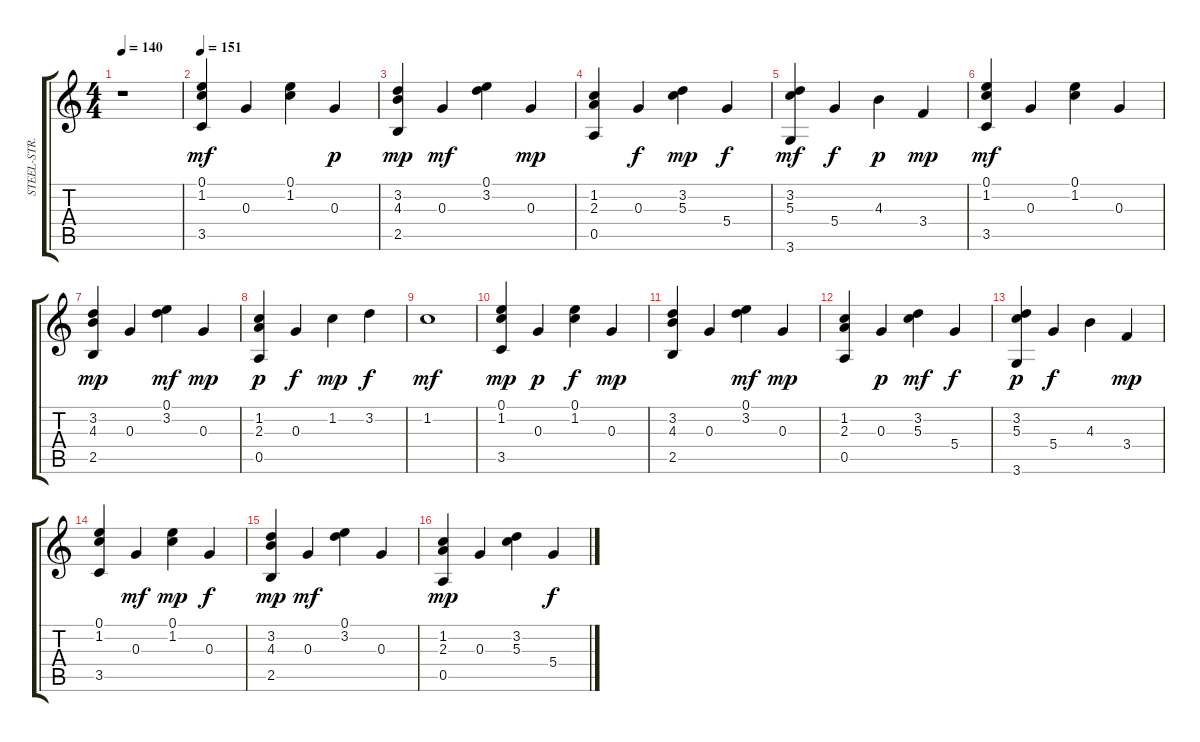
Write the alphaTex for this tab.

\track ("STEEL-STR.GT.       " "STEEL-STR.") {instrument acousticguitarnylon}
\staff {score tabs}
\tuning (E4 B3 G3 D3 A2 E2) {hide}
\ts (4 4)
\tempo 140
\clef g2
\ks c
r.1{dy mf instrument acousticguitarnylon} |
\tempo 151
(0.1 1.2 3.5).4{instrument acousticguitarsteel} 0.3.4 (0.1 1.2).4 0.3.4{dy p} |
(3.2 4.3 2.5).4{dy mp} 0.3.4{dy mf} (0.1 3.2).4 0.3.4{dy mp} |
(1.2 2.3 0.5).4 0.3.4{dy f} (3.2 5.3).4{dy mp} 5.4.4{dy f} |
(3.2 5.3 3.6).4{dy mf} 5.4.4{dy f} 4.3.4{dy p} 3.4.4{dy mp} |
(0.1 1.2 3.5).4{dy mf} 0.3.4 (0.1 1.2).4 0.3.4 |
(3.2 4.3 2.5).4{dy mp} 0.3.4 (0.1 3.2).4{dy mf} 0.3.4{dy mp} |
(1.2 2.3 0.5).4{dy p} 0.3.4{dy f} 1.2.4{dy mp} 3.2.4{dy f} |
1.2.1{dy mf} |
(0.1 1.2 3.5).4{dy mp} 0.3.4{dy p} (0.1 1.2).4{dy f} 0.3.4{dy mp} |
(3.2 4.3 2.5).4 0.3.4 (0.1 3.2).4{dy mf} 0.3.4{dy mp} |
(1.2 2.3 0.5).4 0.3.4{dy p} (3.2 5.3).4{dy mf} 5.4.4{dy f} |
(3.2 5.3 3.6).4{dy p} 5.4.4{dy f} 4.3.4 3.4.4{dy mp} |
(0.1 1.2 3.5).4 0.3.4{dy mf} (0.1 1.2).4{dy mp} 0.3.4{dy f} |
(3.2 4.3 2.5).4{dy mp} 0.3.4{dy mf} (0.1 3.2).4 0.3.4 |
(1.2 2.3 0.5).4{dy mp} 0.3.4 (3.2 5.3).4 5.4.4{dy f}
